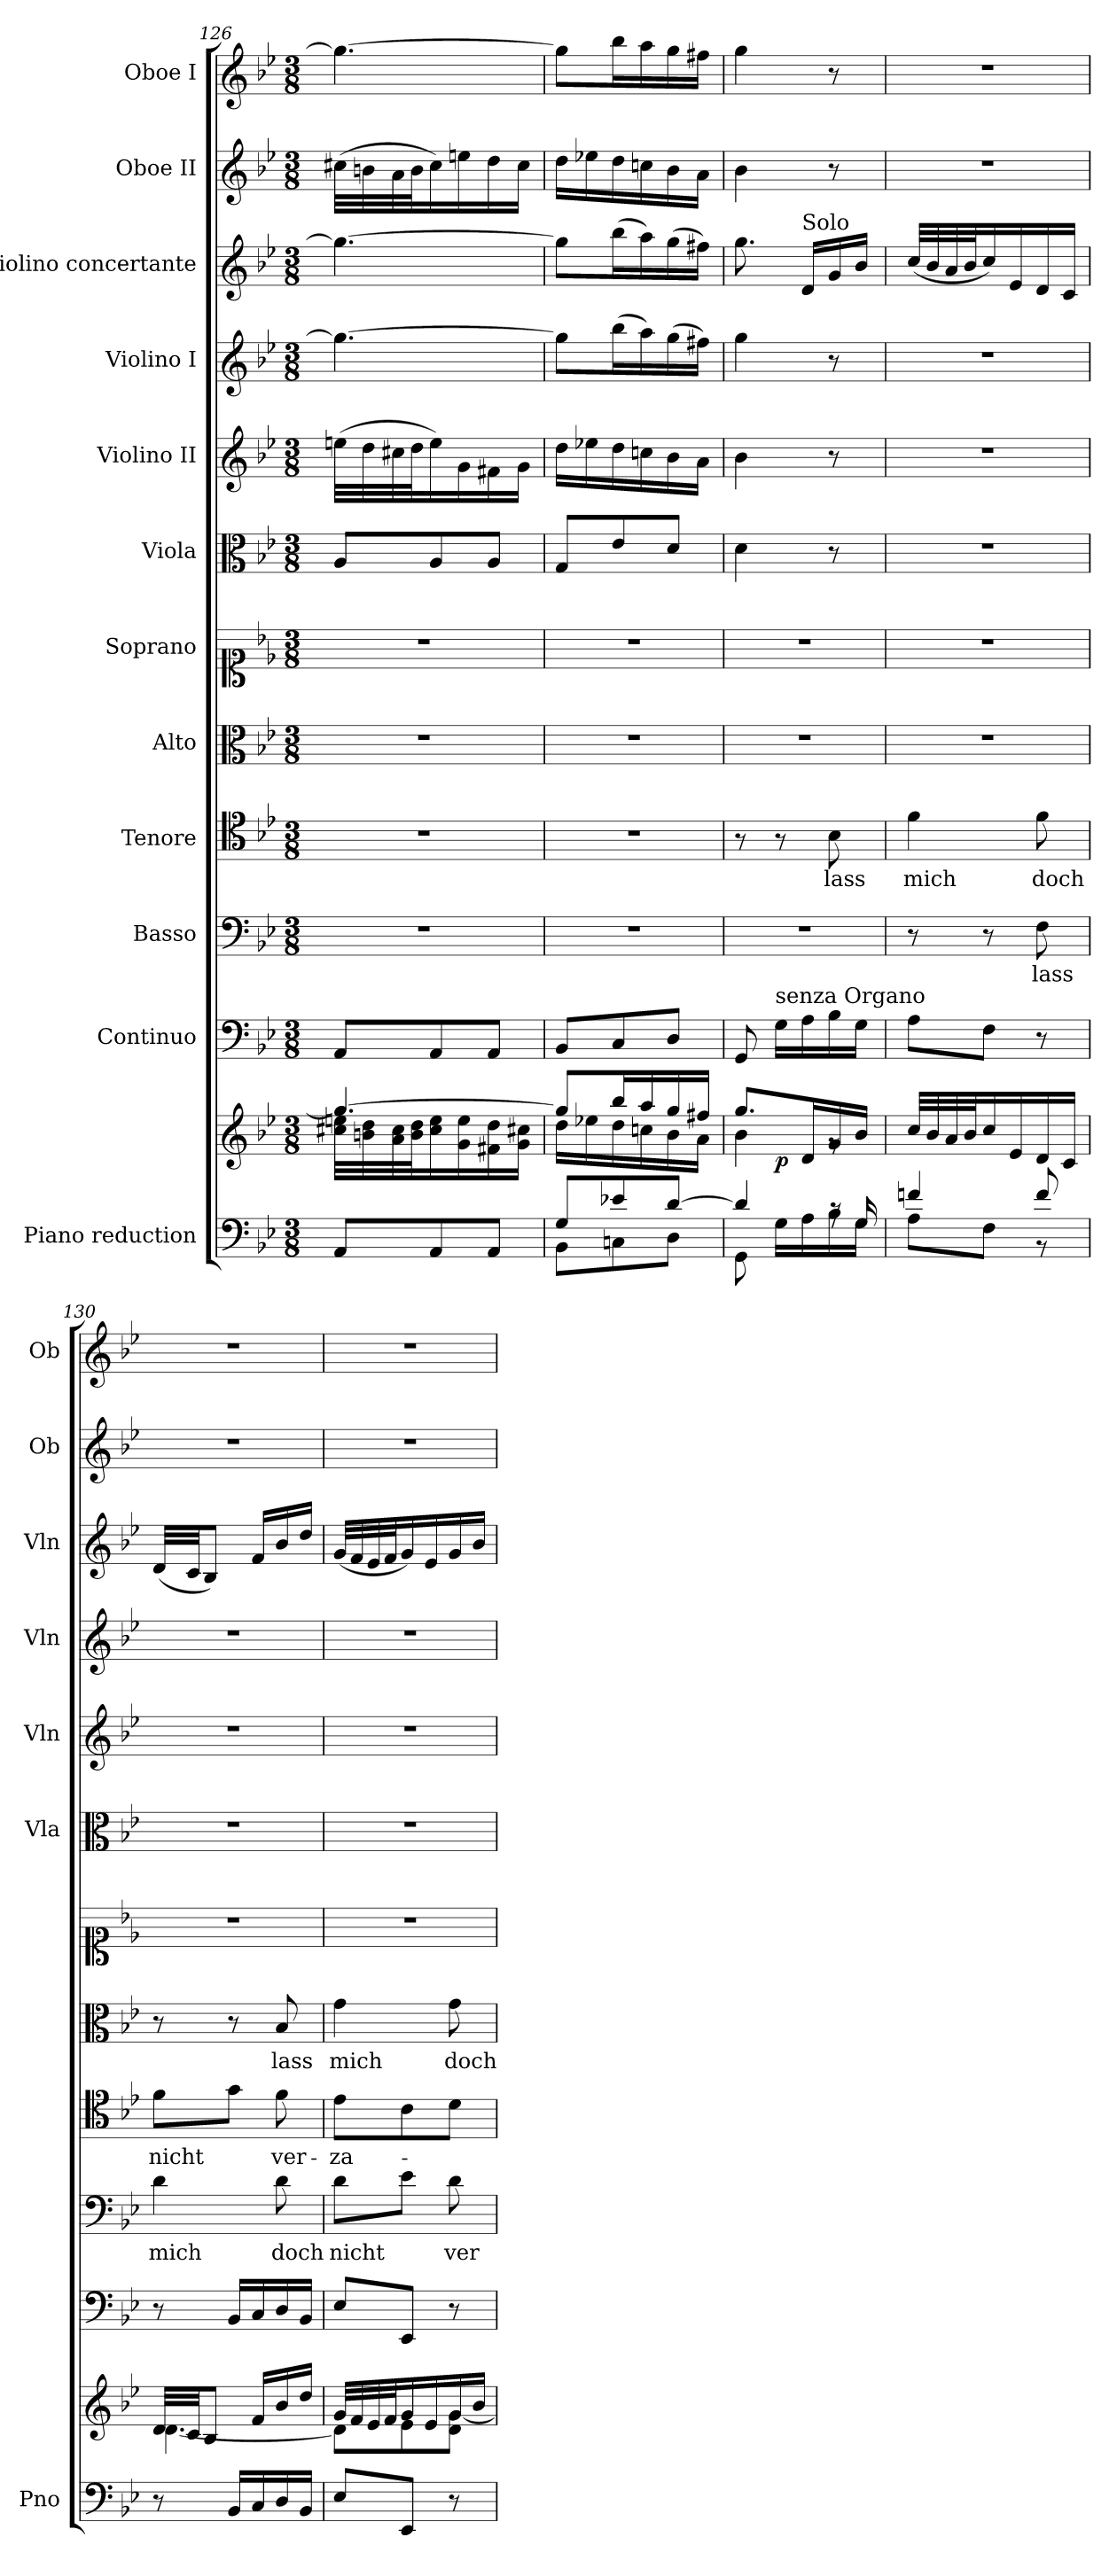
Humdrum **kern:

**kern	**kern	**dynam	**kern	**dynam	**kern	**text	**kern	**text	**kern	**text	**kern	**kern	**kern	**kern	**kern	**kern	**kern
*part12	*part12	*part12	*part11	*part11	*part10	*part10	*part9	*part9	*part8	*part8	*part7	*part6	*part5	*part4	*part3	*part2	*part1
*staff13	*staff12	*staff12/13	*staff11	*staff11	*staff10	*staff10	*staff9	*staff9	*staff8	*staff8	*staff7	*staff6	*staff5	*staff4	*staff3	*staff2	*staff1
*I"Piano reduction	*	*	*I"Continuo	*	*I"Basso	*	*I"Tenore	*	*I"Alto	*	*I"Soprano	*I"Viola	*I"Violino II	*I"Violino I	*I"Violino concertante	*I"Oboe II	*I"Oboe I
*I'Pno	*	*	*	*	*	*	*	*	*	*	*	*I'Vla	*I'Vln	*I'Vln	*I'Vln	*I'Ob	*I'Ob
*clefF4	*clefG2	*	*clefF4	*	*clefF4	*	*clefC4	*	*clefC3	*	*clefC1	*clefC3	*clefG2	*clefG2	*clefG2	*clefG2	*clefG2
*k[b-e-]	*k[b-e-]	*	*k[b-e-]	*	*k[b-e-]	*	*k[b-e-]	*	*k[b-e-]	*	*k[b-e-]	*k[b-e-]	*k[b-e-]	*k[b-e-]	*k[b-e-]	*k[b-e-]	*k[b-e-]
*M3/8	*M3/8	*	*M3/8	*	*M3/8	*	*M3/8	*	*M3/8	*	*M3/8	*M3/8	*M3/8	*M3/8	*M3/8	*M3/8	*M3/8
=126	=126	=126	=126	=126	=126	=126	=126	=126	=126	=126	=126	=126	=126	=126	=126	=126	=126
*	*^	*	*	*	*	*	*	*	*	*	*	*	*	*	*	*	*
8AA/L	4.gg/_	32cc#X\ 32een\LLL	.	8AA/L	.	4.r	.	4.r	.	4.r	.	4.r	8A/L	(>32een\LLL	4.gg\_	4.gg\_	(>32cc#X\LLL	4.gg\_
.	.	32bn\ 32dd\	.	.	.	.	.	.	.	.	.	.	.	32dd\	.	.	32bn\	.
.	.	32a\ 32cc#\	.	.	.	.	.	.	.	.	.	.	.	32cc#X\	.	.	32a\	.
.	.	32b\ 32dd\J	.	.	.	.	.	.	.	.	.	.	.	32dd\J	.	.	32b\J	.
8AA/	.	16cc#\ 16ee\	.	8AA/	.	.	.	.	.	.	.	.	8A/	16ee\)	.	.	16cc#\)	.
.	.	16g\ 16ee\	.	.	.	.	.	.	.	.	.	.	.	16g\	.	.	16een\	.
8AA/J	.	16f#X\ 16dd\	.	8AA/J	.	.	.	.	.	.	.	.	8A/J	16f#X\	.	.	16dd\	.
.	.	16g\ 16cc#X\JJ	.	.	.	.	.	.	.	.	.	.	.	16g\JJ	.	.	16cc#\JJ	.
=127	=127	=127	=127	=127	=127	=127	=127	=127	=127	=127	=127	=127	=127	=127	=127	=127	=127	=127
*^	*	*	*	*	*	*	*	*	*	*	*	*	*	*	*	*	*	*
8G/L	8BB-\L	8gg/L]	16dd\LL	.	8BB-/L	.	4.r	.	4.r	.	4.r	.	4.r	8G/L	16dd\LL	8gg\L]	8gg\L]	16dd\LL	8gg\L]
.	.	.	16ee-X\	.	.	.	.	.	.	.	.	.	.	.	16ee-X\	.	.	16ee-X\	.
8e-X/	8Cn\	16bb-/L	16dd\	.	8C/	.	.	.	.	.	.	.	.	8e-/	16dd\	(>16bb-\L	(>16bb-\L	16dd\	16bb-\L
.	.	16aa/	16ccn\	.	.	.	.	.	.	.	.	.	.	.	16ccn\	16aa\)	16aa\)	16ccn\	16aa\
[8d/J	8D\J	16gg/	16b-\	.	8D/J	.	.	.	.	.	.	.	.	8d/J	16b-\	(>16gg\	(>16gg\	16b-\	16gg\
.	.	16ff#X/JJ	16a\JJ	.	.	.	.	.	.	.	.	.	.	.	16a\JJ	16ff#X\JJ)	16ff#X\JJ)	16a\JJ	16ff#X\JJ
=128	=128	=128	=128	=128	=128	=128	=128	=128	=128	=128	=128	=128	=128	=128	=128	=128	=128	=128	=128
*	*	*	*^	*	*	*	*	*	*	*	*	*	*	*	*	*	*	*	*
4d/]	8GG\	8.gg/L	4b-\	8ryy	.	8GG/	.	4.r	.	8r	.	4.r	.	4.r	4d\	4b-\	4gg\	8.gg\	4b-\	4gg\
!	!	!	!	!	!	!LO:TX:a:t=senza Organo	!	!	!	!	!	!	!	!	!	!	!	!	!	!
!	!	!	!	!	!LO:DY:b	!	!LO:DY:a	!	!	!	!	!	!	!	!	!	!	!	!	!
!	!	!	!	!	!	!	!LO:DY:n=1:a	!	!	!	!	!	!	!	!	!	!	!	!	!
!	!	!	!	!	!	!	!LO:DY:n=2:a	!	!	!	!	!	!	!	!	!	!	!	!	!
.	16G\LL	.	.	4ryy	p	16G\LL	other-dynamics p other-dynamics	.	.	8r	.	.	.	.	.	.	.	.	.	.
!	!	!	!	!	!	!	!	!	!	!	!	!	!	!	!	!	!	!LO:TX:a:t=Solo	!	!
.	16A\	16d/L	.	.	.	16A\	.	.	.	.	.	.	.	.	.	.	.	16d/LL	.	.
!	!	!	!	!	!	!	!	!	!	!	!LO:LY:b	!	!	!	!	!	!	!	!	!
16rc	16B-\	16g/	8rg	.	.	16B-\	.	.	.	8B-\	lass	.	.	.	8r	8r	8r	16g/	8r	8r
16G/	16G\JJ	16b-/JJ	.	.	.	16G\JJ	.	.	.	.	.	.	.	.	.	.	.	16b-/JJ	.	.
=129	=129	=129	=129	=129	=129	=129	=129	=129	=129	=129	=129	=129	=129	=129	=129	=129	=129	=129	=129	=129
!	!	!	!	!	!	!	!	!	!	!	!LO:LY:b	!	!	!	!	!	!	!	!	!
*	*	*v	*v	*v	*	*	*	*	*	*	*	*	*	*	*	*	*	*	*	*
4fn/	8A\L	32cc/LLL	.	8A\L	.	8r	.	4f\	mich	4.r	.	4.r	4.r	4.r	4.r	(<32cc/LLL	4.r	4.r
.	.	32b-/	.	.	.	.	.	.	.	.	.	.	.	.	.	32b-/	.	.
.	.	32a/	.	.	.	.	.	.	.	.	.	.	.	.	.	32a/	.	.
.	.	32b-/J	.	.	.	.	.	.	.	.	.	.	.	.	.	32b-/J	.	.
.	8F\J	16cc/	.	8F\J	.	8r	.	.	.	.	.	.	.	.	.	16cc/)	.	.
.	.	16e-/	.	.	.	.	.	.	.	.	.	.	.	.	.	16e-/	.	.
!	!	!	!	!	!	!	!LO:LY:b	!	!LO:LY:b	!	!	!	!	!	!	!	!	!
8f/	8r	16d/	.	8r	.	8F\	lass	8f\	doch	.	.	.	.	.	.	16d/	.	.
.	.	16c/JJ	.	.	.	.	.	.	.	.	.	.	.	.	.	16c/JJ	.	.
*v	*v	*	*	*	*	*	*	*	*	*	*	*	*	*	*	*	*	*
!!LO:PB:g=z
=130	=130	=130	=130	=130	=130	=130	=130	=130	=130	=130	=130	=130	=130	=130	=130	=130	=130
*	*^	*	*	*	*	*	*	*	*	*	*	*	*	*	*	*	*
!	!	!	!	!	!	!	!LO:LY:b	!	!LO:LY:b	!	!	!	!	!	!	!	!	!
8r	32d/LLL	[4.d\	.	8r	.	4d\	mich	8f\L	nicht	8r	.	4.r	4.r	4.r	4.r	(<32d/LLL	4.r	4.r
.	32c/JJ	.	.	.	.	.	.	.	.	.	.	.	.	.	.	32c/JJ	.	.
.	8B-/J	.	.	.	.	.	.	.	.	.	.	.	.	.	.	8B-/J)	.	.
16BB-/LL	.	.	.	16BB-/LL	.	.	.	8g\J	.	8r	.	.	.	.	.	.	.	.
16C/	16f/LL	.	.	16C/	.	.	.	.	.	.	.	.	.	.	.	16f/LL	.	.
!	!	!	!	!	!	!	!LO:LY:b	!	!LO:LY:b	!	!LO:LY:b	!	!	!	!	!	!	!
16D/	16b-/	.	.	16D/	.	8d\	doch	8f\	ver-	8B-/	lass	.	.	.	.	16b-/	.	.
16BB-/JJ	16dd/JJ	.	.	16BB-/JJ	.	.	.	.	.	.	.	.	.	.	.	16dd/JJ	.	.
=131	=131	=131	=131	=131	=131	=131	=131	=131	=131	=131	=131	=131	=131	=131	=131	=131	=131	=131
!	!	!	!	!	!	!	!LO:LY:b	!	!LO:LY:b	!	!LO:LY:b	!	!	!	!	!	!	!
8E-/L	32g/LLL	8d\L]	.	8E-/L	.	8d\L	nicht	8e-\L	-za-	4g\	mich	4.r	4.r	4.r	4.r	(<32g/LLL	4.r	4.r
.	32f/	.	.	.	.	.	.	.	.	.	.	.	.	.	.	32f/	.	.
.	32e-/	.	.	.	.	.	.	.	.	.	.	.	.	.	.	32e-/	.	.
.	32f/J	.	.	.	.	.	.	.	.	.	.	.	.	.	.	32f/J	.	.
8EE-/J	16g/	8e-\	.	8EE-/J	.	8e-\J	.	8c\	.	.	.	.	.	.	.	16g/)	.	.
.	16e-/	.	.	.	.	.	.	.	.	.	.	.	.	.	.	16e-/	.	.
!	!	!	!	!	!	!	!LO:LY:b	!	!	!	!LO:LY:b	!	!	!	!	!	!	!
8r	16g/	8d\ [8g\J	.	8r	.	8d\	ver-	8d\J	.	8g\	doch	.	.	.	.	16g/	.	.
.	16b-/JJ	.	.	.	.	.	.	.	.	.	.	.	.	.	.	16b-/JJ	.	.
*	*v	*v	*	*	*	*	*	*	*	*	*	*	*	*	*	*	*	*
=	=	=	=	=	=	=	=	=	=	=	=	=	=	=	=	=	=
*-	*-	*-	*-	*-	*-	*-	*-	*-	*-	*-	*-	*-	*-	*-	*-	*-	*-
